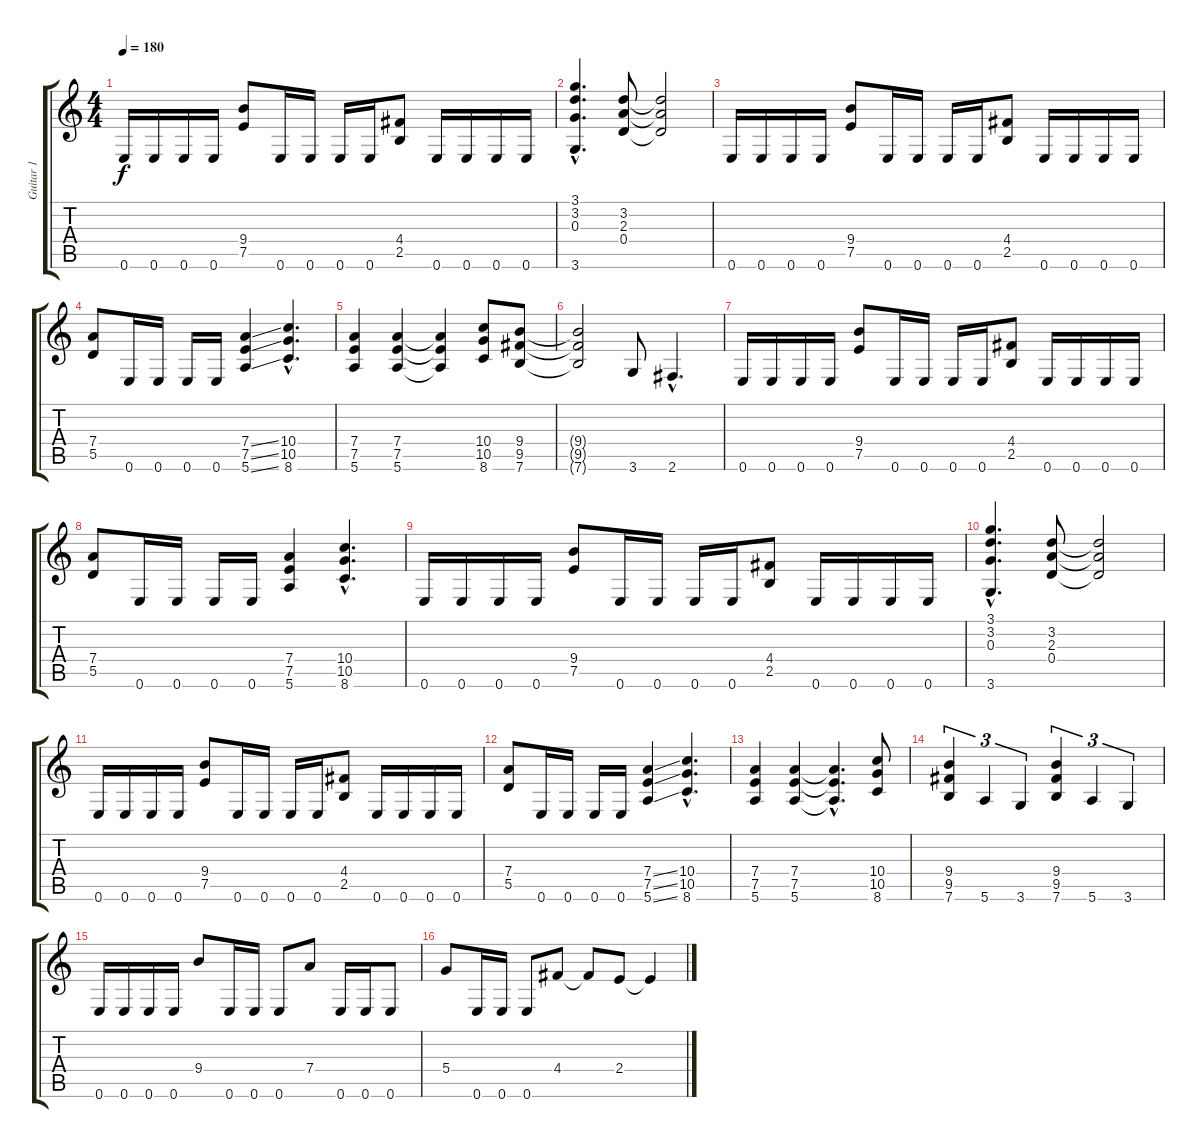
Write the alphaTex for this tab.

\track ("Guitar 1" "Guitar 1") {instrument distortionguitar}
\staff {score tabs}
\tuning (E4 B3 G3 D3 A2 E2) {hide}
\ts (4 4)
\tempo 180
\clef g2
\ks c
0.6.16{dy f} 0.6.16 0.6.16 0.6.16 (9.4 7.5).8 0.6.16 0.6.16 0.6.16 0.6.16 (4.4 2.5).8 0.6.16 0.6.16 0.6.16 0.6.16 |
(3.1{hac} 3.2{hac} 0.3{hac} 3.6{hac}).4{d} (3.2 2.3 0.4).8 (3.2{t} 2.3{t} 0.4{t}).2 |
0.6.16 0.6.16 0.6.16 0.6.16 (9.4 7.5).8 0.6.16 0.6.16 0.6.16 0.6.16 (4.4 2.5).8 0.6.16 0.6.16 0.6.16 0.6.16 |
(7.4 5.5).8 0.6.16 0.6.16 0.6.16 0.6.16 (7.4{ss} 7.5{ss} 5.6{ss}).4 (10.4{hac} 10.5{hac} 8.6{hac}).4{d} |
(7.4 7.5 5.6).4 (7.4 7.5 5.6).4 (7.4{t} 7.5{t} 5.6{t}).4 (10.4 10.5 8.6).8 (9.4 9.5 7.6).8 |
(9.4{t} 9.5{t} 7.6{t}).2 3.6.8 2.6{hac}.4{d} |
0.6.16 0.6.16 0.6.16 0.6.16 (9.4 7.5).8 0.6.16 0.6.16 0.6.16 0.6.16 (4.4 2.5).8 0.6.16 0.6.16 0.6.16 0.6.16 |
(7.4 5.5).8 0.6.16 0.6.16 0.6.16 0.6.16 (7.4 7.5 5.6).4 (10.4{hac} 10.5{hac} 8.6{hac}).4{d} |
0.6.16 0.6.16 0.6.16 0.6.16 (9.4 7.5).8 0.6.16 0.6.16 0.6.16 0.6.16 (4.4 2.5).8 0.6.16 0.6.16 0.6.16 0.6.16 |
(3.1{hac} 3.2{hac} 0.3{hac} 3.6{hac}).4{d} (3.2 2.3 0.4).8 (3.2{t} 2.3{t} 0.4{t}).2 |
0.6.16 0.6.16 0.6.16 0.6.16 (9.4 7.5).8 0.6.16 0.6.16 0.6.16 0.6.16 (4.4 2.5).8 0.6.16 0.6.16 0.6.16 0.6.16 |
(7.4 5.5).8 0.6.16 0.6.16 0.6.16 0.6.16 (7.4{ss} 7.5{ss} 5.6{ss}).4 (10.4{hac} 10.5{hac} 8.6{hac}).4{d} |
(7.4 7.5 5.6).4 (7.4 7.5 5.6).4 (7.4{hac t} 7.5{hac t} 5.6{hac t}).4{d} (10.4 10.5 8.6).8 |
(9.4 9.5 7.6).4{tu (3 2)} 5.6.4{tu (3 2)} 3.6.4{tu (3 2)} (9.4 9.5 7.6).4{tu (3 2)} 5.6.4{tu (3 2)} 3.6.4{tu (3 2)} |
0.6.16 0.6.16 0.6.16 0.6.16 9.4.8 0.6.16 0.6.16 0.6.8 7.4.8 0.6.16 0.6.16 0.6.8 |
5.4.8 0.6.16 0.6.16 0.6.8 4.4.8 4.4{t}.8 2.4.8 2.4{t}.4
